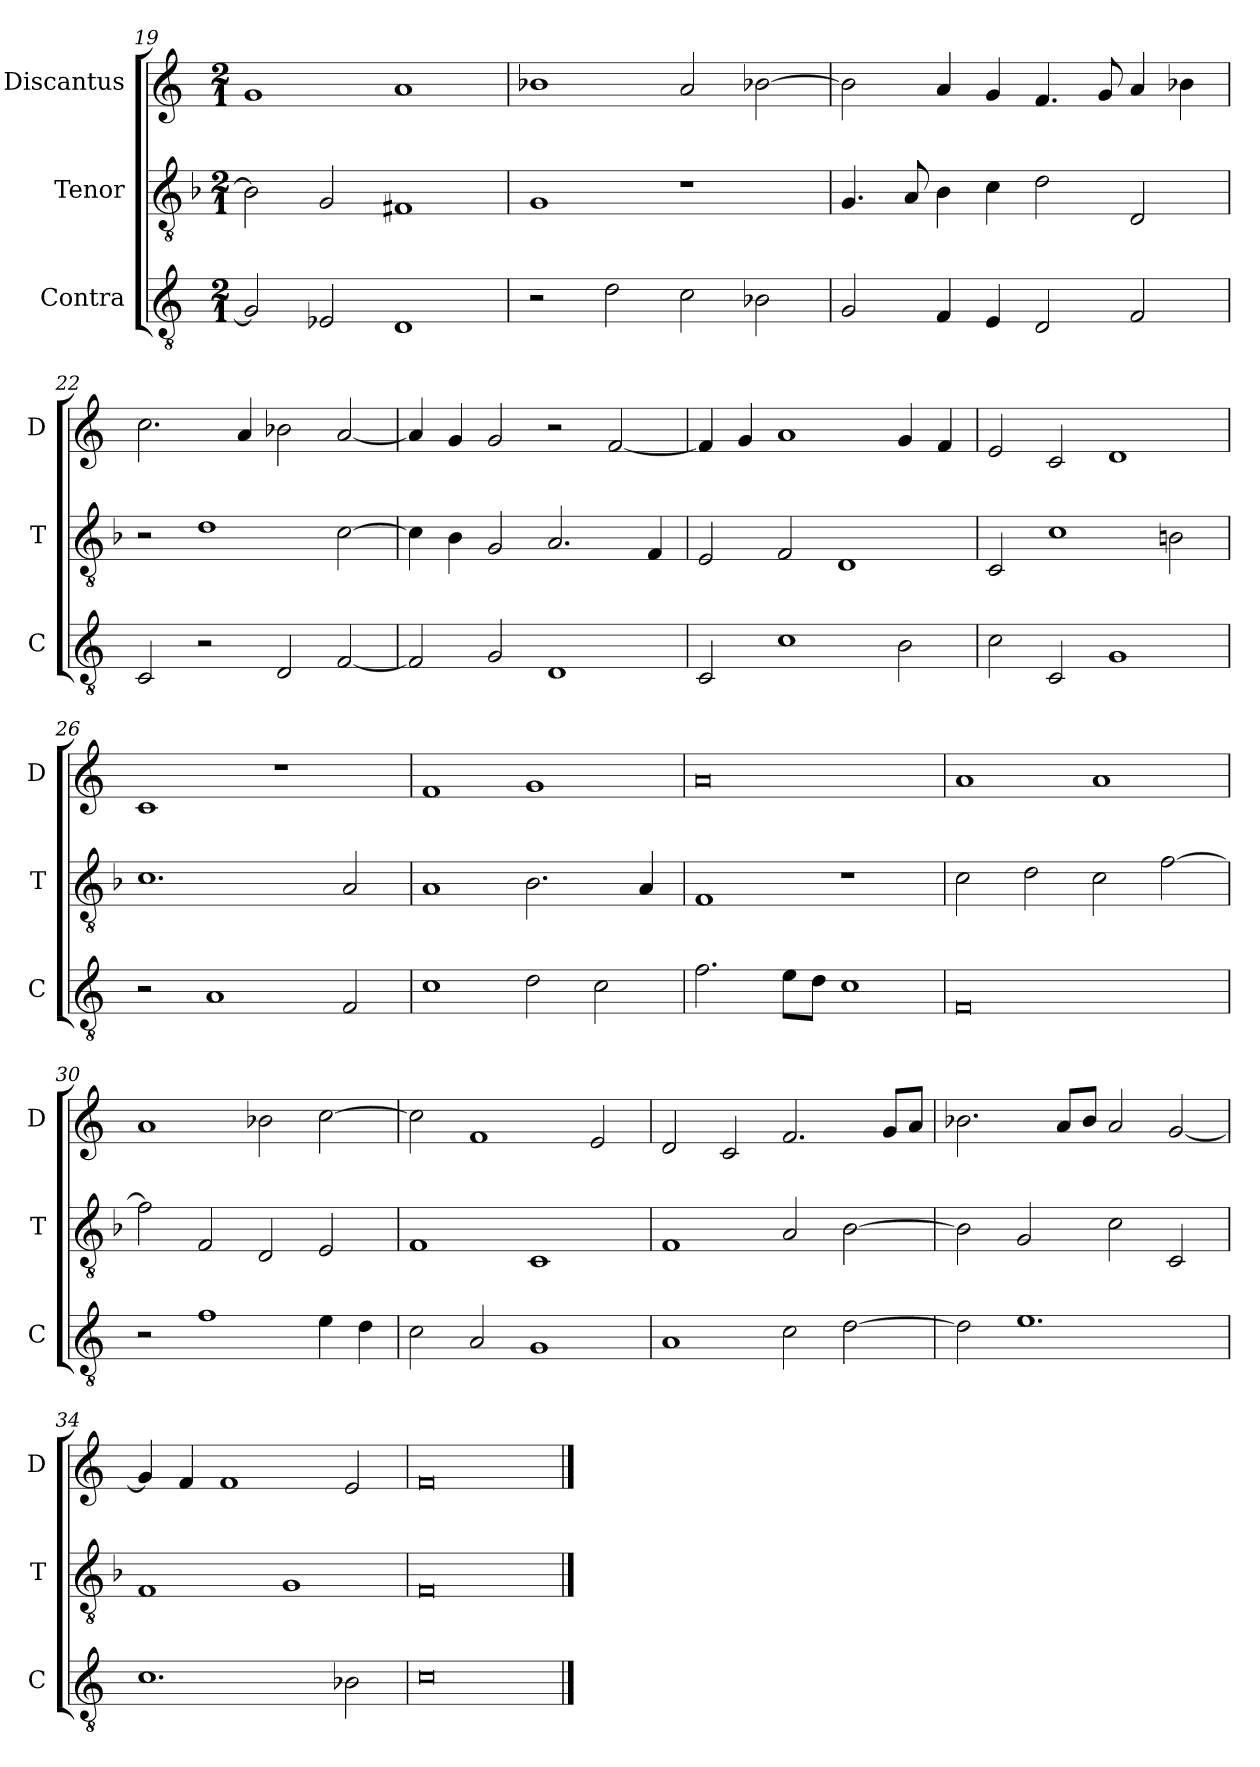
**kern	**kern	**kern
*part3	*part2	*part1
*staff3	*staff2	*staff1
*I"Contra	*I"Tenor	*I"Discantus
*I'C	*I'T	*I'D
*clefGv2	*clefGv2	*clefG2
*k[]	*k[b-]	*k[]
*M2/1	*M2/1	*M2/1
=19	=19	=19
2G/]	2B-\]	1g
2E-X/	2G/	.
1D	1F#X	1a
=20	=20	=20
2r	1G	1b-X
2d\	.	.
2c\	1r	2a/
2B-X\	.	[2b-X\
=21	=21	=21
2G/	4.G/	2b-\]
.	8A/	.
4F/	4B-\	4a/
4E/	4c\	4g/
2D/	2d\	4.f/
.	.	8g/
2F/	2D/	4a/
.	.	4b-X\
=22	=22	=22
2C/	2r	2.cc\
2r	1d	.
.	.	4a/
2D/	.	2b-X\
[2F/	[2c\	[2a/
=23	=23	=23
2F/]	4c\]	4a/]
.	4B-\	4g/
2G/	2G/	2g/
1D	2.A/	2r
.	.	[2f/
.	4F/	.
=24	=24	=24
2C/	2E/	4f/]
.	.	4g/
1c	2F/	1a
.	1D	.
2B\	.	4g/
.	.	4f/
=25	=25	=25
2c\	2C/	2e/
2C/	1c	2c/
1G	.	1d
.	2Bn\	.
=26	=26	=26
2r	1.c	1c
1A	.	.
.	.	1r
2F/	2A/	.
=27	=27	=27
1c	1A	1f
2d\	2.B-\	1g
2c\	.	.
.	4A/	.
=28	=28	=28
2.f\	1F	0a
8e\L	.	.
8d\J	.	.
1c	1r	.
=29	=29	=29
0F	2c\	1a
.	2d\	.
.	2c\	1a
.	[2f\	.
=30	=30	=30
2r	2f\]	1a
1f	2F/	.
.	2D/	2b-X\
4e\	2E/	[2cc\
4d\	.	.
=31	=31	=31
2c\	1F	2cc\]
2A/	.	1f
1G	1C	.
.	.	2e/
=32	=32	=32
1A	1F	2d/
.	.	2c/
2c\	2A/	2.f/
[2d\	[2B-\	.
.	.	8g/L
.	.	8a/J
=33	=33	=33
2d\]	2B-\]	2.b-X\
1.e	2G/	.
.	.	8a/L
.	.	8b-/J
.	2c\	2a/
.	2C/	[2g/
=34	=34	=34
1.c	1F	4g/]
.	.	4f/
.	.	1f
.	1G	.
2B-X\	.	2e/
=35	=35	=35
0c	0F	0f
==	==	==
*-	*-	*-
